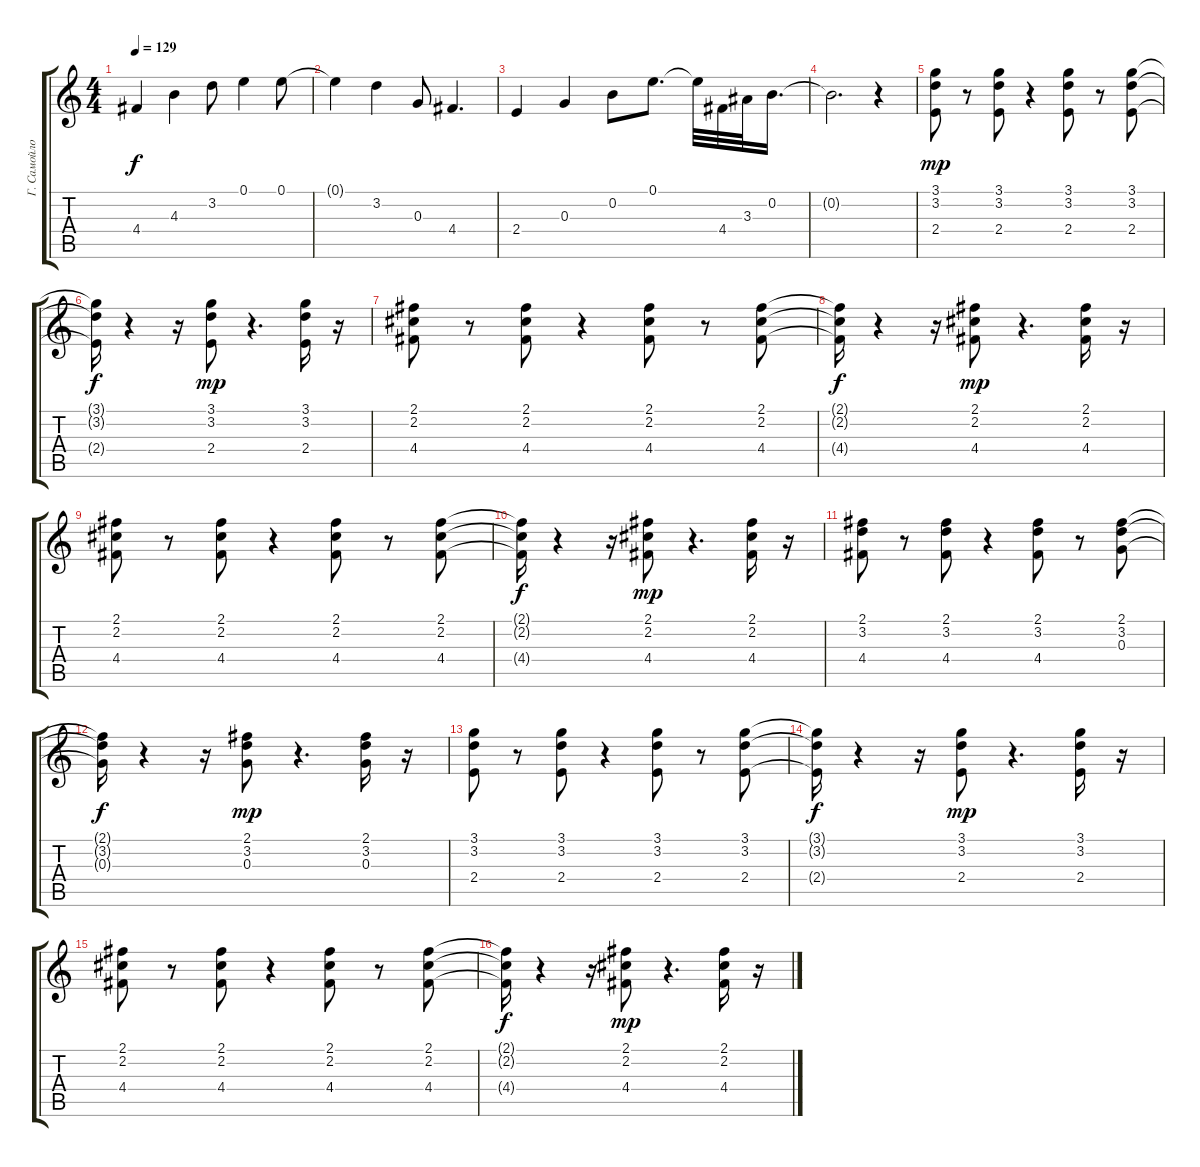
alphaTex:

\track ("Г. Самойлов" "Г. Самойло") {instrument electricguitarjazz}
\staff {score tabs}
\tuning (E4 B3 G3 D3 A2 E2) {hide}
\ts (4 4)
\tempo 129
\clef g2
\ks c
4.4.4{dy f} 4.3.4 3.2.8 0.1.4 0.1.8 |
0.1{t}.4 3.2.4 0.3.8 4.4.4{d} |
2.4.4 0.3.4 0.2.8 0.1.8{d} 0.1{t}.32 4.4.32 3.3.32 0.2.16{d} |
0.2{t}.2{d} r.4 |
(3.1 3.2 2.4).8{dy mp} r.8 (3.1 3.2 2.4).8 r.4 (3.1 3.2 2.4).8 r.8 (3.1 3.2 2.4).8 |
(3.1{t} 3.2{t} 2.4{t}).16{dy f} r.4 r.16 (3.1 3.2 2.4).8{dy mp} r.4{d} (3.1 3.2 2.4).16 r.16 |
(2.1 2.2 4.4).8 r.8 (2.1 2.2 4.4).8 r.4 (2.1 2.2 4.4).8 r.8 (2.1 2.2 4.4).8 |
(2.1{t} 2.2{t} 4.4{t}).16{dy f} r.4 r.16 (2.1 2.2 4.4).8{dy mp} r.4{d} (2.1 2.2 4.4).16 r.16 |
(2.1 2.2 4.4).8 r.8 (2.1 2.2 4.4).8 r.4 (2.1 2.2 4.4).8 r.8 (2.1 2.2 4.4).8 |
(2.1{t} 2.2{t} 4.4{t}).16{dy f} r.4 r.16 (2.1 2.2 4.4).8{dy mp} r.4{d} (2.1 2.2 4.4).16 r.16 |
(2.1 3.2 4.4).8 r.8 (2.1 3.2 4.4).8 r.4 (2.1 3.2 4.4).8 r.8 (2.1 3.2 0.3).8 |
(2.1{t} 3.2{t} 0.3{t}).16{dy f} r.4 r.16 (2.1 3.2 0.3).8{dy mp} r.4{d} (2.1 3.2 0.3).16 r.16 |
(3.1 3.2 2.4).8 r.8 (3.1 3.2 2.4).8 r.4 (3.1 3.2 2.4).8 r.8 (3.1 3.2 2.4).8 |
(3.1{t} 3.2{t} 2.4{t}).16{dy f} r.4 r.16 (3.1 3.2 2.4).8{dy mp} r.4{d} (3.1 3.2 2.4).16 r.16 |
(2.1 2.2 4.4).8 r.8 (2.1 2.2 4.4).8 r.4 (2.1 2.2 4.4).8 r.8 (2.1 2.2 4.4).8 |
(2.1{t} 2.2{t} 4.4{t}).16{dy f} r.4 r.16 (2.1 2.2 4.4).8{dy mp} r.4{d} (2.1 2.2 4.4).16 r.16
